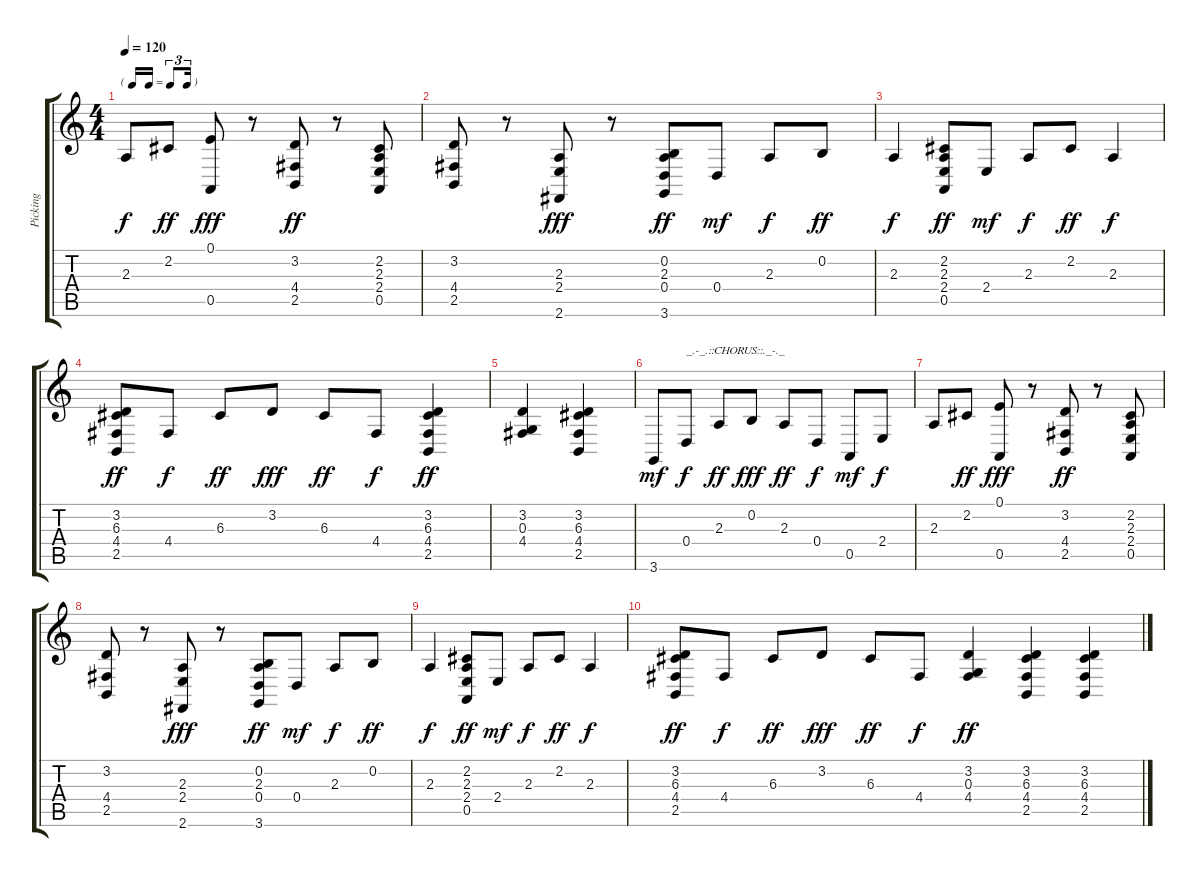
\track ("Picking" "Picking") {instrument acousticgrandpiano}
\staff {score tabs}
\tuning (E4 B3 G3 D3 A2 E2) {hide}
\ts (4 4)
\tf triplet16th
\tempo 120
\clef g2
\ks c
2.3.8{dy f} 2.2.8{dy ff} (0.1 0.5).8{dy fff} r.8 (3.2 4.4 2.5).8{dy ff} r.8 (2.2 2.3 2.4 0.5).8 |
(3.2 4.4 2.5).8 r.8 (2.3 2.4 2.6).8{dy fff} r.8 (0.2 2.3 0.4 3.6).8{dy ff} 0.4.8{dy mf} 2.3.8{dy f} 0.2.8{dy ff} |
2.3.4{dy f} (2.2 2.3 2.4 0.5).8{dy ff} 2.4.8{dy mf} 2.3.8{dy f} 2.2.8{dy ff} 2.3.4{dy f} |
(3.2 6.3 4.4 2.5).8{dy ff} 4.4.8{dy f} 6.3.8{dy ff} 3.2.8{dy fff} 6.3.8{dy ff} 4.4.8{dy f} (3.2 6.3 4.4 2.5).4{dy ff} |
(3.2 0.3 4.4).4 (3.2 6.3 4.4 2.5).4 |
3.6.8{dy mf} 0.4.8{txt "_.-_.::CHORUS::._-._" dy f} 2.3.8{dy ff} 0.2.8{dy fff} 2.3.8{dy ff} 0.4.8{dy f} 0.5.8{dy mf} 2.4.8{dy f} |
2.3.8 2.2.8{dy ff} (0.1 0.5).8{dy fff} r.8 (3.2 4.4 2.5).8{dy ff} r.8 (2.2 2.3 2.4 0.5).8 |
(3.2 4.4 2.5).8 r.8 (2.3 2.4 2.6).8{dy fff} r.8 (0.2 2.3 0.4 3.6).8{dy ff} 0.4.8{dy mf} 2.3.8{dy f} 0.2.8{dy ff} |
2.3.4{dy f} (2.2 2.3 2.4 0.5).8{dy ff} 2.4.8{dy mf} 2.3.8{dy f} 2.2.8{dy ff} 2.3.4{dy f} |
(3.2 6.3 4.4 2.5).8{dy ff} 4.4.8{dy f} 6.3.8{dy ff} 3.2.8{dy fff} 6.3.8{dy ff} 4.4.8{dy f} (3.2 0.3 4.4).4{dy ff} (3.2 6.3 4.4 2.5).4 (3.2 6.3 4.4 2.5).4
